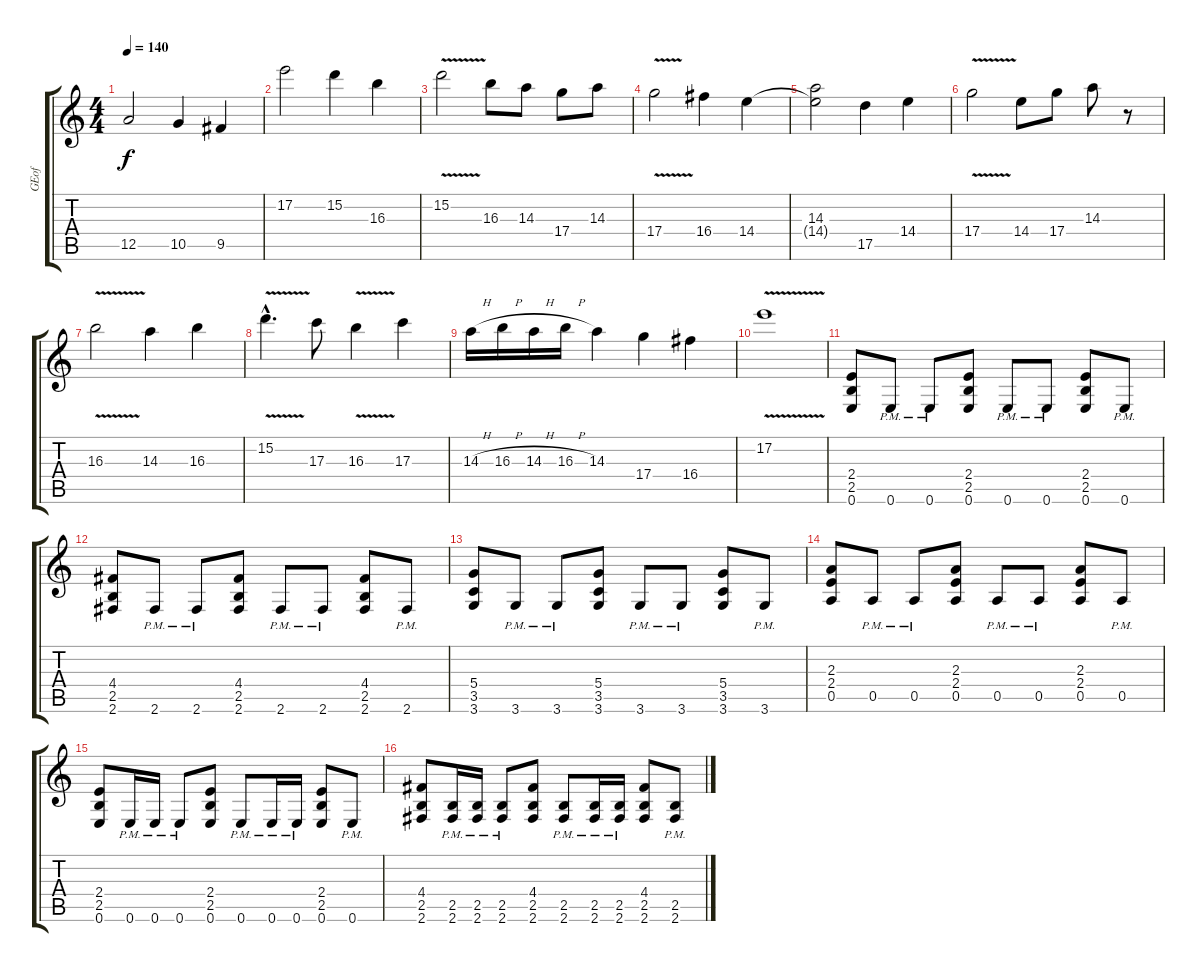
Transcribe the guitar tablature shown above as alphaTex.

\track ("GEof" "GEof") {instrument distortionguitar}
\staff {score tabs}
\tuning (E4 B3 G3 D3 A2 E2) {hide}
\ts (4 4)
\tempo 140
\clef g2
\ks c
12.5.2{dy f} 10.5.4 9.5.4 |
17.2.2{balance 4 instrument distortionguitar} 15.2.4 16.3.4 |
15.2{v}.2 16.3.8 14.3.8 17.4.8 14.3.8 |
17.4{v}.2 16.4.4 14.4.4 |
(14.3 14.4{t}).2 17.5.4 14.4.4 |
17.4{v}.2 14.4.8 17.4.8 14.3.8 r.8 |
16.3{v}.2 14.3.4 16.3.4 |
15.2{v hac}.4{d} 17.3.8 16.3{v}.4 17.3.4 |
14.3{h}.16 16.3{h}.16 14.3{h}.16 16.3{h}.16 14.3.4 17.4.4 16.4.4 |
17.2{v}.1 |
(2.4 2.5 0.6).8{balance 2} 0.6{pm}.8 0.6{pm}.8 (2.4 2.5 0.6).8 0.6{pm}.8 0.6{pm}.8 (2.4 2.5 0.6).8 0.6{pm}.8 |
(4.4 2.5 2.6).8 2.6{pm}.8 2.6{pm}.8 (4.4 2.5 2.6).8 2.6{pm}.8 2.6{pm}.8 (4.4 2.5 2.6).8 2.6{pm}.8 |
(5.4 3.5 3.6).8 3.6{pm}.8 3.6{pm}.8 (5.4 3.5 3.6).8 3.6{pm}.8 3.6{pm}.8 (5.4 3.5 3.6).8 3.6{pm}.8 |
(2.3 2.4 0.5).8 0.5{pm}.8 0.5{pm}.8 (2.3 2.4 0.5).8 0.5{pm}.8 0.5{pm}.8 (2.3 2.4 0.5).8 0.5{pm}.8 |
(2.4 2.5 0.6).8 0.6{pm}.16 0.6{pm}.16 0.6{pm}.8 (2.4 2.5 0.6).8 0.6{pm}.8 0.6{pm}.16 0.6{pm}.16 (2.4 2.5 0.6).8 0.6{pm}.8 |
(4.4 2.5 2.6).8 (2.5{pm} 2.6{pm}).16 (2.5{pm} 2.6{pm}).16 (2.5{pm} 2.6{pm}).8 (4.4 2.5 2.6).8 (2.5{pm} 2.6{pm}).8 (2.5{pm} 2.6{pm}).16 (2.5{pm} 2.6{pm}).16 (4.4 2.5 2.6).8 (2.5{pm} 2.6{pm}).8
